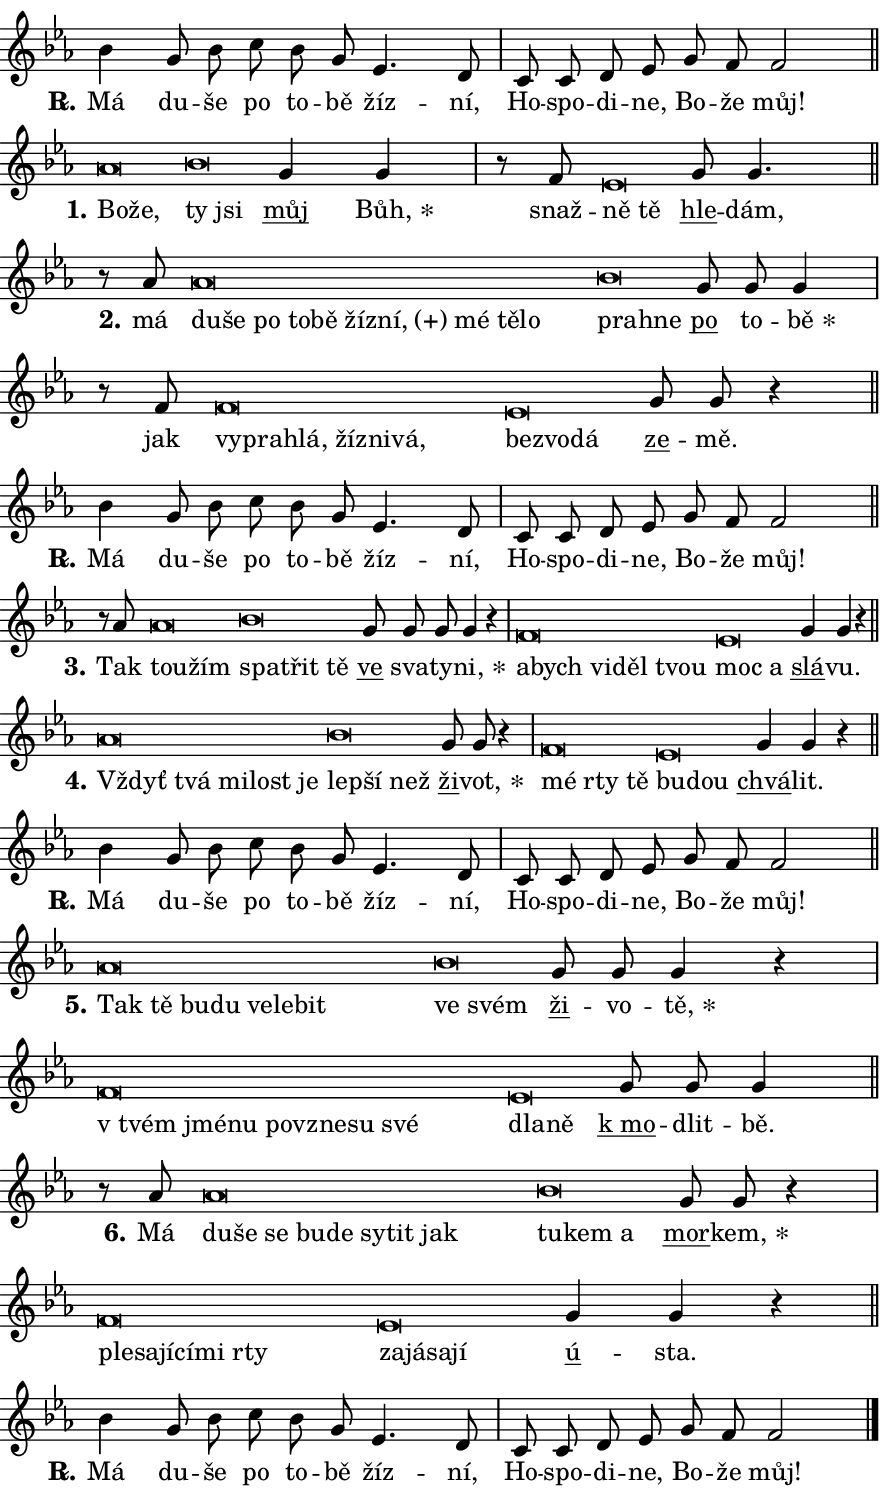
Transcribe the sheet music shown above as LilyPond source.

\version "2.24.0"
\header { tagline = "" }
\paper {
  indent = 0\cm
  top-margin = 0\cm
  right-margin = 0.13\cm % to fit lyric hyphens
  bottom-margin = 0\cm
  left-margin = 0\cm
  paper-width = 15\cm
  page-breaking = #ly:one-page-breaking
  system-system-spacing.basic-distance = #11
  score-system-spacing.basic-distance = #11
  ragged-last = ##f
}


%% Author: Thomas Morley
%% https://lists.gnu.org/archive/html/lilypond-user/2020-05/msg00002.html
#(define (line-position grob)
"Returns position of @var[grob} in current system:
   @code{'start}, if at first time-step
   @code{'end}, if at last time-step
   @code{'middle} otherwise
"
  (let* ((col (ly:item-get-column grob))
         (ln (ly:grob-object col 'left-neighbor))
         (rn (ly:grob-object col 'right-neighbor))
         (col-to-check-left (if (ly:grob? ln) ln col))
         (col-to-check-right (if (ly:grob? rn) rn col))
         (break-dir-left
           (and
             (ly:grob-property col-to-check-left 'non-musical #f)
             (ly:item-break-dir col-to-check-left)))
         (break-dir-right
           (and
             (ly:grob-property col-to-check-right 'non-musical #f)
             (ly:item-break-dir col-to-check-right))))
        (cond ((eqv? 1 break-dir-left) 'start)
              ((eqv? -1 break-dir-right) 'end)
              (else 'middle))))

#(define (tranparent-at-line-position vctor)
  (lambda (grob)
  "Relying on @code{line-position} select the relevant enry from @var{vctor}.
Used to determine transparency,"
    (case (line-position grob)
      ((end) (not (vector-ref vctor 0)))
      ((middle) (not (vector-ref vctor 1)))
      ((start) (not (vector-ref vctor 2))))))

noteHeadBreakVisibility =
#(define-music-function (break-visibility)(vector?)
"Makes @code{NoteHead}s transparent relying on @var{break-visibility}"
#{
  \override NoteHead.transparent =
    #(tranparent-at-line-position break-visibility)
#})

#(define delete-ledgers-for-transparent-note-heads
  (lambda (grob)
    "Reads whether a @code{NoteHead} is transparent.
If so this @code{NoteHead} is removed from @code{'note-heads} from
@var{grob}, which is supposed to be @code{LedgerLineSpanner}.
As a result ledgers are not printed for this @code{NoteHead}"
    (let* ((nhds-array (ly:grob-object grob 'note-heads))
           (nhds-list
             (if (ly:grob-array? nhds-array)
                 (ly:grob-array->list nhds-array)
                 '()))
           ;; Relies on the transparent-property being done before
           ;; Staff.LedgerLineSpanner.after-line-breaking is executed.
           ;; This is fragile ...
           (to-keep
             (remove
               (lambda (nhd)
                 (ly:grob-property nhd 'transparent #f))
               nhds-list)))
      ;; TODO find a better method to iterate over grob-arrays, similiar
      ;; to filter/remove etc for lists
      ;; For now rebuilt from scratch
      (set! (ly:grob-object grob 'note-heads)  '())
      (for-each
        (lambda (nhd)
          (ly:pointer-group-interface::add-grob grob 'note-heads nhd))
        to-keep))))

squashNotes = {
  \override NoteHead.X-extent = #'(-0.2 . 0.2)
  \override NoteHead.Y-extent = #'(-0.75 . 0)
  \override NoteHead.stencil =
    #(lambda (grob)
       (let ((pos (ly:grob-property grob 'staff-position)))
         (begin
           (if (< pos -7) (display "ERROR: Lower brevis then expected\n") (display ""))
           (if (<= pos -6) ly:text-interface::print ly:note-head::print))))
}
unSquashNotes = {
  \revert NoteHead.X-extent
  \revert NoteHead.Y-extent
  \revert NoteHead.stencil
}

hideNotes = \noteHeadBreakVisibility #begin-of-line-visible
unHideNotes = \noteHeadBreakVisibility #all-visible

% work-around for resetting accidentals
% https://lilypond.org/doc/v2.23/Documentation/notation/displaying-rhythms#unmetered-music
cadenzaMeasure = {
  \cadenzaOff
  \partial 1024 s1024
  \cadenzaOn
}

#(define-markup-command (accent layout props text) (markup?)
  "Underline accented syllable"
  (interpret-markup layout props
    #{\markup \override #'(offset . 4.3) \underline { #text }#}))

responsum = \markup \concat {
  "R" \hspace #-1.05 \path #0.1 #'((moveto 0 0.07) (lineto 0.9 0.8)) \hspace #0.05 "."
}

spaceSize = #0.6828661417322834 % exact space size for TeX Gyre Schola

\layout {
  \context {
    \Staff
    \remove "Time_signature_engraver"
    \override LedgerLineSpanner.after-line-breaking = #delete-ledgers-for-transparent-note-heads
  }
  \context {
    \Lyrics {
      \override LyricSpace.minimum-distance = \spaceSize
      \override LyricText.font-name = #"TeX Gyre Schola"
      \override LyricText.font-size = 1
      \override StanzaNumber.font-name = #"TeX Gyre Schola Bold"
      \override StanzaNumber.font-size = 1
    }
  }
  \context {
    \Score 
    \override NoteHead.text =
      #(lambda (grob) 
        (let ((pos (ly:grob-property grob 'staff-position)))
          #{\markup {
            \combine
              \halign #-0.55 \raise #(if (= pos -6) 0 0.5) \override #'(thickness . 2) \draw-line #'(3.2 . 0)
              \musicglyph "noteheads.sM1"
          }#}))
  }
}

% magnetic-lyrics.ily
%
%   written by
%     Jean Abou Samra <jean@abou-samra.fr>
%     Werner Lemberg <wl@gnu.org>
%
%   adapted by
%     Jiri Hon <jiri.hon@gmail.com>
%
% Version 2022-Apr-15

% https://www.mail-archive.com/lilypond-user@gnu.org/msg149350.html

#(define (Left_hyphen_pointer_engraver context)
   "Collect syllable-hyphen-syllable occurrences in lyrics and store
them in properties.  This engraver only looks to the left.  For
example, if the lyrics input is @code{foo -- bar}, it does the
following.

@itemize @bullet
@item
Set the @code{text} property of the @code{LyricHyphen} grob between
@q{foo} and @q{bar} to @code{foo}.

@item
Set the @code{left-hyphen} property of the @code{LyricText} grob with
text @q{foo} to the @code{LyricHyphen} grob between @q{foo} and
@q{bar}.
@end itemize

Use this auxiliary engraver in combination with the
@code{lyric-@/text::@/apply-@/magnetic-@/offset!} hook."
   (let ((hyphen #f)
         (text #f))
     (make-engraver
      (acknowledgers
       ((lyric-syllable-interface engraver grob source-engraver)
        (set! text grob)))
      (end-acknowledgers
       ((lyric-hyphen-interface engraver grob source-engraver)
        ;(when (not (grob::has-interface grob 'lyric-space-interface))
          (set! hyphen grob)));)
      ((stop-translation-timestep engraver)
       (when (and text hyphen)
         (ly:grob-set-object! text 'left-hyphen hyphen))
       (set! text #f)
       (set! hyphen #f)))))

#(define (lyric-text::apply-magnetic-offset! grob)
   "If the space between two syllables is less than the value in
property @code{LyricText@/.details@/.squash-threshold}, move the right
syllable to the left so that it gets concatenated with the left
syllable.

Use this function as a hook for
@code{LyricText@/.after-@/line-@/breaking} if the
@code{Left_@/hyphen_@/pointer_@/engraver} is active."
   (let ((hyphen (ly:grob-object grob 'left-hyphen #f)))
     (when hyphen
       (let ((left-text (ly:spanner-bound hyphen LEFT)))
         (when (grob::has-interface left-text 'lyric-syllable-interface)
           (let* ((common (ly:grob-common-refpoint grob left-text X))
                  (this-x-ext (ly:grob-extent grob common X))
                  (left-x-ext
                   (begin
                     ;; Trigger magnetism for left-text.
                     (ly:grob-property left-text 'after-line-breaking)
                     (ly:grob-extent left-text common X)))
                  ;; `delta` is the gap width between two syllables.
                  (delta (- (interval-start this-x-ext)
                            (interval-end left-x-ext)))
                  (details (ly:grob-property grob 'details))
                  (threshold (assoc-get 'squash-threshold details 0.2)))
             (when (< delta threshold)
               (let* (;; We have to manipulate the input text so that
                      ;; ligatures crossing syllable boundaries are not
                      ;; disabled.  For languages based on the Latin
                      ;; script this is essentially a beautification.
                      ;; However, for non-Western scripts it can be a
                      ;; necessity.
                      (lt (ly:grob-property left-text 'text))
                      (rt (ly:grob-property grob 'text))
                      (is-space (grob::has-interface hyphen 'lyric-space-interface))
                      (space (if is-space " " ""))
                      (extra-delta (if is-space spaceSize 0))
                      ;; Append new syllable.
                      (ltrt-space (if (and (string? lt) (string? rt))
                                (string-append lt space rt)
                                (make-concat-markup (list lt space rt))))
                      ;; Right-align `ltrt` to the right side.
                      (ltrt-space-markup (grob-interpret-markup
                               grob
                               (make-translate-markup
                                (cons (interval-length this-x-ext) 0)
                                (make-right-align-markup ltrt-space)))))
                 (begin
                   ;; Don't print `left-text`.
                   (ly:grob-set-property! left-text 'stencil #f)
                   ;; Set text and stencil (which holds all collected
                   ;; syllables so far) and shift it to the left.
                   (ly:grob-set-property! grob 'text ltrt-space)
                   (ly:grob-set-property! grob 'stencil ltrt-space-markup)
                   (ly:grob-translate-axis! grob (- (- delta extra-delta)) X))))))))))


#(define (lyric-hyphen::displace-bounds-first grob)
   ;; Make very sure this callback isn't triggered too early.
   (let ((left (ly:spanner-bound grob LEFT))
         (right (ly:spanner-bound grob RIGHT)))
     (ly:grob-property left 'after-line-breaking)
     (ly:grob-property right 'after-line-breaking)
     (ly:lyric-hyphen::print grob)))

squashThreshold = #0.4

\layout {
  \context {
    \Lyrics
    \consists #Left_hyphen_pointer_engraver
    \override LyricText.after-line-breaking =
      #lyric-text::apply-magnetic-offset!
    \override LyricHyphen.stencil = #lyric-hyphen::displace-bounds-first
    \override LyricText.details.squash-threshold = \squashThreshold
    \override LyricHyphen.minimum-distance = 0
    \override LyricHyphen.minimum-length = \squashThreshold
  }
}

squashText = \override LyricText.details.squash-threshold = 9999
unSquashText = \override LyricText.details.squash-threshold = \squashThreshold

leftText = \override LyricText.self-alignment-X = #LEFT
unLeftText = \revert LyricText.self-alignment-X

starOffset = #(lambda (grob) 
                (let ((x_offset (ly:self-alignment-interface::aligned-on-x-parent grob)))
                  (if (= x_offset 0) 0 (+ x_offset 1.2))))

star = #(define-music-function (syllable)(string?)
"Append star separator at the end of a syllable"
#{
  \once \override LyricText.X-offset = #starOffset
  \lyricmode { \markup {
    #syllable
    \override #'((font-name . "TeX Gyre Schola Bold")) \hspace #0.2 \lower #0.65 \larger "*"
  } }
#})

starAccent = #(define-music-function (syllable)(string?)
"Append star separator at the end of a syllable and make accent"
#{
  \once \override LyricText.X-offset = #starOffset
  \lyricmode { \markup {
    \accent #syllable
    \override #'((font-name . "TeX Gyre Schola Bold")) \hspace #0.2 \lower #0.65 \larger "*"
  } }
#})

breath = #(define-music-function (syllable)(string?)
"Append breathing indicator at the end of a syllable"
#{
  \lyricmode { \markup { #syllable "+" } }
#})

optionalBreath = #(define-music-function (syllable)(string?)
"Append optional breathing indicator at the end of a syllable"
#{
  \lyricmode { \markup { #syllable "(+)" } }
#})


\score {
    <<
        \new Voice = "melody" { \cadenzaOn \key es \major \relative { bes'4 g8 bes c bes g es4. d8 \cadenzaMeasure \bar "|" c8 c d es g f f2 \cadenzaMeasure \bar "||" \break } }
        \new Lyrics \lyricsto "melody" { \lyricmode { \set stanza = \responsum
Má du -- še po to -- bě žíz -- ní, Ho -- spo -- di -- ne, Bo -- že můj! } }
    >>
    \layout {}
}

\score {
    <<
        \new Voice = "melody" { \cadenzaOn \key es \major \relative { \squashNotes as'\breve*1/16 \hideNotes \breve*1/16 \bar "" \unHideNotes \unSquashNotes \squashNotes bes\breve*1/16 \hideNotes \breve*1/16 \bar "" \unHideNotes \unSquashNotes \bar "" g4 g \cadenzaMeasure \bar "|" r8 f \squashNotes es\breve*1/16 \hideNotes \breve*1/16 \bar "" \unHideNotes \unSquashNotes \bar "" g8 g4. \cadenzaMeasure \bar "||" \break } }
        \new Lyrics \lyricsto "melody" { \lyricmode { \set stanza = "1."
\leftText Bo -- \squashText že, \unSquashText ty \squashText jsi \unLeftText \unSquashText \markup \accent můj \star Bůh, snaž -- \leftText ně \squashText tě \unLeftText \unSquashText \markup \accent hle -- dám, } }
    >>
    \layout {}
}

\score {
    <<
        \new Voice = "melody" { \cadenzaOn \key es \major \relative { r8 as' \squashNotes as\breve*1/16 \hideNotes \breve*1/16 \bar "" \breve*1/16 \bar "" \breve*1/16 \bar "" \breve*1/16 \bar "" \breve*1/16 \bar "" \breve*1/16 \bar "" \breve*1/16 \bar "" \breve*1/16 \breve*1/16 \bar "" \unHideNotes \unSquashNotes \squashNotes bes\breve*1/16 \hideNotes \breve*1/16 \bar "" \unHideNotes \unSquashNotes \bar "" g8 g g4 \cadenzaMeasure \bar "|" r8 f \squashNotes f\breve*1/16 \hideNotes \breve*1/16 \bar "" \breve*1/16 \bar "" \breve*1/16 \bar "" \breve*1/16 \breve*1/16 \bar "" \unHideNotes \unSquashNotes \squashNotes es\breve*1/16 \hideNotes \breve*1/16 \breve*1/16 \bar "" \unHideNotes \unSquashNotes \bar "" g8 g r4 \cadenzaMeasure \bar "||" \break } }
        \new Lyrics \lyricsto "melody" { \lyricmode { \set stanza = "2."
má \leftText du -- \squashText še po to -- bě žíz -- \optionalBreath ní, mé tě -- lo \unSquashText pra -- \squashText hne \unLeftText \unSquashText \markup \accent po to -- \star bě jak \leftText vy -- \squashText pra -- hlá, žíz -- ni -- vá, \unSquashText bez -- \squashText vo -- dá \unLeftText \unSquashText \markup \accent ze -- mě. } }
    >>
    \layout {}
}

\score {
    <<
        \new Voice = "melody" { \cadenzaOn \key es \major \relative { bes'4 g8 bes c bes g es4. d8 \cadenzaMeasure \bar "|" c8 c d es g f f2 \cadenzaMeasure \bar "||" \break } }
        \new Lyrics \lyricsto "melody" { \lyricmode { \set stanza = \responsum
Má du -- še po to -- bě žíz -- ní, Ho -- spo -- di -- ne, Bo -- že můj! } }
    >>
    \layout {}
}

\score {
    <<
        \new Voice = "melody" { \cadenzaOn \key es \major \relative { r8 as' \squashNotes as\breve*1/16 \hideNotes \breve*1/16 \bar "" \unHideNotes \unSquashNotes \squashNotes bes\breve*1/16 \hideNotes \breve*1/16 \breve*1/16 \bar "" \unHideNotes \unSquashNotes \bar "" g8 g g g4 r \cadenzaMeasure \bar "|" \squashNotes f\breve*1/16 \hideNotes \breve*1/16 \bar "" \breve*1/16 \bar "" \breve*1/16 \breve*1/16 \bar "" \unHideNotes \unSquashNotes \squashNotes es\breve*1/16 \hideNotes \breve*1/16 \bar "" \unHideNotes \unSquashNotes \bar "" g4 g4 r \cadenzaMeasure \bar "||" \break } }
        \new Lyrics \lyricsto "melody" { \lyricmode { \set stanza = "3."
Tak \leftText tou -- \squashText žím \unSquashText spa -- \squashText třit tě \unLeftText \unSquashText \markup \accent ve sva -- ty -- \star ni, \leftText a -- \squashText bych vi -- děl tvou \unSquashText moc \squashText a \unLeftText \unSquashText \markup \accent slá -- vu. } }
    >>
    \layout {}
}

\score {
    <<
        \new Voice = "melody" { \cadenzaOn \key es \major \relative { \squashNotes as'\breve*1/16 \hideNotes \breve*1/16 \bar "" \breve*1/16 \bar "" \breve*1/16 \breve*1/16 \bar "" \unHideNotes \unSquashNotes \squashNotes bes\breve*1/16 \hideNotes \breve*1/16 \breve*1/16 \bar "" \unHideNotes \unSquashNotes \bar "" g8 g r4 \cadenzaMeasure \bar "|" \squashNotes f\breve*1/16 \hideNotes \breve*1/16 \breve*1/16 \bar "" \unHideNotes \unSquashNotes \squashNotes es\breve*1/16 \hideNotes \breve*1/16 \bar "" \unHideNotes \unSquashNotes \bar "" g4 g r \cadenzaMeasure \bar "||" \break } }
        \new Lyrics \lyricsto "melody" { \lyricmode { \set stanza = "4."
\leftText Vždyť \squashText tvá mi -- lost je \unSquashText lep -- \squashText ší než \unLeftText \unSquashText \markup \accent ži -- \star vot, \leftText mé \squashText rty tě \unSquashText bu -- \squashText dou \unLeftText \unSquashText \markup \accent chvá -- lit. } }
    >>
    \layout {}
}

\score {
    <<
        \new Voice = "melody" { \cadenzaOn \key es \major \relative { bes'4 g8 bes c bes g es4. d8 \cadenzaMeasure \bar "|" c8 c d es g f f2 \cadenzaMeasure \bar "||" \break } }
        \new Lyrics \lyricsto "melody" { \lyricmode { \set stanza = \responsum
Má du -- še po to -- bě žíz -- ní, Ho -- spo -- di -- ne, Bo -- že můj! } }
    >>
    \layout {}
}

\score {
    <<
        \new Voice = "melody" { \cadenzaOn \key es \major \relative { \squashNotes as'\breve*1/16 \hideNotes \breve*1/16 \bar "" \breve*1/16 \bar "" \breve*1/16 \bar "" \breve*1/16 \bar "" \breve*1/16 \breve*1/16 \bar "" \unHideNotes \unSquashNotes \squashNotes bes\breve*1/16 \hideNotes \breve*1/16 \bar "" \unHideNotes \unSquashNotes \bar "" g8 g g4 r \cadenzaMeasure \bar "|" \squashNotes f\breve*1/16 \hideNotes \breve*1/16 \bar "" \breve*1/16 \bar "" \breve*1/16 \bar "" \breve*1/16 \bar "" \breve*1/16 \breve*1/16 \bar "" \unHideNotes \unSquashNotes \squashNotes es\breve*1/16 \hideNotes \breve*1/16 \bar "" \unHideNotes \unSquashNotes \bar "" g8 g g4 \cadenzaMeasure \bar "||" \break } }
        \new Lyrics \lyricsto "melody" { \lyricmode { \set stanza = "5."
\leftText Tak \squashText tě bu -- du ve -- le -- bit \unSquashText ve \squashText svém \unLeftText \unSquashText \markup \accent ži -- vo -- \star tě, \leftText "v tvém" \squashText jmé -- nu po -- vzne -- su své \unSquashText dla -- \squashText ně \unLeftText \unSquashText \markup \accent "k mo" -- dlit -- bě. } }
    >>
    \layout {}
}

\score {
    <<
        \new Voice = "melody" { \cadenzaOn \key es \major \relative { r8 as' \squashNotes as\breve*1/16 \hideNotes \breve*1/16 \bar "" \breve*1/16 \bar "" \breve*1/16 \bar "" \breve*1/16 \bar "" \breve*1/16 \bar "" \breve*1/16 \breve*1/16 \bar "" \unHideNotes \unSquashNotes \squashNotes bes\breve*1/16 \hideNotes \breve*1/16 \breve*1/16 \bar "" \unHideNotes \unSquashNotes \bar "" g8 g r4 \cadenzaMeasure \bar "|" \squashNotes f\breve*1/16 \hideNotes \breve*1/16 \bar "" \breve*1/16 \bar "" \breve*1/16 \bar "" \breve*1/16 \breve*1/16 \bar "" \unHideNotes \unSquashNotes \squashNotes es\breve*1/16 \hideNotes \breve*1/16 \bar "" \breve*1/16 \breve*1/16 \bar "" \unHideNotes \unSquashNotes \bar "" g4 g r \cadenzaMeasure \bar "||" \break } }
        \new Lyrics \lyricsto "melody" { \lyricmode { \set stanza = "6."
Má \leftText du -- \squashText še se bu -- de sy -- tit jak \unSquashText tu -- \squashText kem a \unLeftText \unSquashText \markup \accent mor -- \star kem, \leftText ple -- \squashText sa -- jí -- cí -- mi rty \unSquashText za -- \squashText já -- sa -- jí \unLeftText \unSquashText \markup \accent ú -- sta. } }
    >>
    \layout {}
}

\score {
    <<
        \new Voice = "melody" { \cadenzaOn \key es \major \relative { bes'4 g8 bes c bes g es4. d8 \cadenzaMeasure \bar "|" c8 c d es g f f2 \cadenzaMeasure \bar "||" \break } \bar "|." }
        \new Lyrics \lyricsto "melody" { \lyricmode { \set stanza = \responsum
Má du -- še po to -- bě žíz -- ní, Ho -- spo -- di -- ne, Bo -- že můj! } }
    >>
    \layout {}
}
